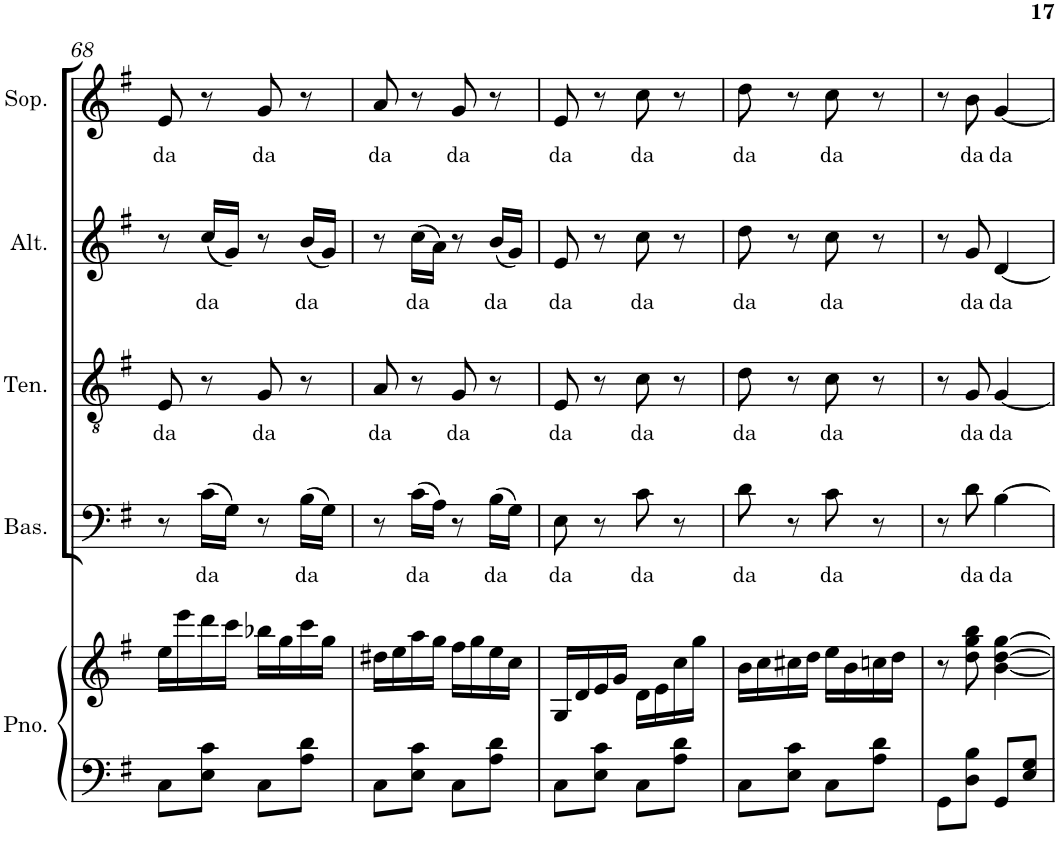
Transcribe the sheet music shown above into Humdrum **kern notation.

**kern	**kern	**kern	**text	**kern	**text	**kern	**text	**kern	**text
*part5	*part5	*part4	*part4	*part3	*part3	*part2	*part2	*part1	*part1
*staff6	*staff5	*staff4	*staff4	*staff3	*staff3	*staff2	*staff2	*staff1	*staff1
*I"Piano	*	*I"Bass	*	*I"Tenor	*	*I"Alto	*	*I"Soprano	*
*I'Pno.	*	*I'Bas.	*	*I'Ten.	*	*I'Alt.	*	*I'Sop.	*
!!LO:PB:g=z
*clefF4	*clefG2	*clefF4	*	*clefGv2	*	*clefG2	*	*clefG2	*
*k[f#]	*k[f#]	*k[f#]	*	*k[f#]	*	*k[f#]	*	*k[f#]	*
*G:	*G:	*G:	*	*G:	*	*G:	*	*G:	*
*M2/4	*M2/4	*M2/4	*	*M2/4	*	*M2/4	*	*M2/4	*
=68	=68	=68	=68	=68	=68	=68	=68	=68	=68
!	!	!	!	!	!LO:LY:b	!	!	!	!LO:LY:b
8C\L	16ee\LL	8r	.	8E/	da	8r	.	8e/	da
.	16eee\	.	.	.	.	.	.	.	.
!	!	!	!LO:LY:b	!	!	!	!LO:LY:b	!	!
8E\ 8c\J	16ddd\	(16c\LL	da	8r	.	(16cc/LL	da	8r	.
.	16ccc\JJ	16G\JJ)	.	.	.	16g/JJ)	.	.	.
!	!	!	!	!	!LO:LY:b	!	!	!	!LO:LY:b
8C\L	16bb-X\LL	8r	.	8G/	da	8r	.	8g/	da
.	16gg\	.	.	.	.	.	.	.	.
!	!	!	!LO:LY:b	!	!	!	!LO:LY:b	!	!
8A\ 8d\J	16ccc\	(16B\LL	da	8r	.	(16b/LL	da	8r	.
.	16gg\JJ	16G\JJ)	.	.	.	16g/JJ)	.	.	.
=69	=69	=69	=69	=69	=69	=69	=69	=69	=69
!	!	!	!	!	!LO:LY:b	!	!	!	!LO:LY:b
8C\L	16dd#X\LL	8r	.	8A/	da	8r	.	8a/	da
.	16ee\	.	.	.	.	.	.	.	.
!	!	!	!LO:LY:b	!	!	!	!LO:LY:b	!	!
8E\ 8c\J	16aa\	(16c\LL	da	8r	.	(16cc\LL	da	8r	.
.	16gg\JJ	16A\JJ)	.	.	.	16a\JJ)	.	.	.
!	!	!	!	!	!LO:LY:b	!	!	!	!LO:LY:b
8C\L	16ff#\LL	8r	.	8G/	da	8r	.	8g/	da
.	16gg\	.	.	.	.	.	.	.	.
!	!	!	!LO:LY:b	!	!	!	!LO:LY:b	!	!
8A\ 8d\J	16ee\	(16B\LL	da	8r	.	(16b/LL	da	8r	.
.	16cc\JJ	16G\JJ)	.	.	.	16g/JJ)	.	.	.
=70	=70	=70	=70	=70	=70	=70	=70	=70	=70
!	!	!	!LO:LY:b	!	!LO:LY:b	!	!LO:LY:b	!	!LO:LY:b
8C\L	16G/LL	8E\	da	8E/	da	8e/	da	8e/	da
.	16d/	.	.	.	.	.	.	.	.
8E\ 8c\J	16e/	8r	.	8r	.	8r	.	8r	.
.	16g/JJ	.	.	.	.	.	.	.	.
!	!	!	!LO:LY:b	!	!LO:LY:b	!	!LO:LY:b	!	!LO:LY:b
8C\L	16d\LL	8c\	da	8c\	da	8cc\	da	8cc\	da
.	16e\	.	.	.	.	.	.	.	.
8A\ 8d\J	16cc\	8r	.	8r	.	8r	.	8r	.
.	16gg\JJ	.	.	.	.	.	.	.	.
=71	=71	=71	=71	=71	=71	=71	=71	=71	=71
!	!	!	!LO:LY:b	!	!LO:LY:b	!	!LO:LY:b	!	!LO:LY:b
8C\L	16b\LL	8d\	da	8d\	da	8dd\	da	8dd\	da
.	16cc\	.	.	.	.	.	.	.	.
8E\ 8c\J	16cc#X\	8r	.	8r	.	8r	.	8r	.
.	16dd\JJ	.	.	.	.	.	.	.	.
!	!	!	!LO:LY:b	!	!LO:LY:b	!	!LO:LY:b	!	!LO:LY:b
8C\L	16ee\LL	8c\	da	8c\	da	8cc\	da	8cc\	da
.	16b\	.	.	.	.	.	.	.	.
8A\ 8d\J	16ccn\	8r	.	8r	.	8r	.	8r	.
.	16dd\JJ	.	.	.	.	.	.	.	.
=72	=72	=72	=72	=72	=72	=72	=72	=72	=72
8GG\L	8r	8r	.	8r	.	8r	.	8r	.
!	!	!	!LO:LY:b	!	!LO:LY:b	!	!LO:LY:b	!	!LO:LY:b
8D\ 8B\J	8dd\ 8gg\ 8bb\	8d\	da	8G/	da	8g/	da	8b\	da
!	!	!	!LO:LY:b	!	!LO:LY:b	!	!LO:LY:b	!	!LO:LY:b
8GG/L	[4b\ [4dd\ [4gg\	[4B\	da	[4G/	da	[4d/	da	[4g/	da
8E/ 8G/J	.	.	.	.	.	.	.	.	.
=	=	=	=	=	=	=	=	=	=
*-	*-	*-	*-	*-	*-	*-	*-	*-	*-
